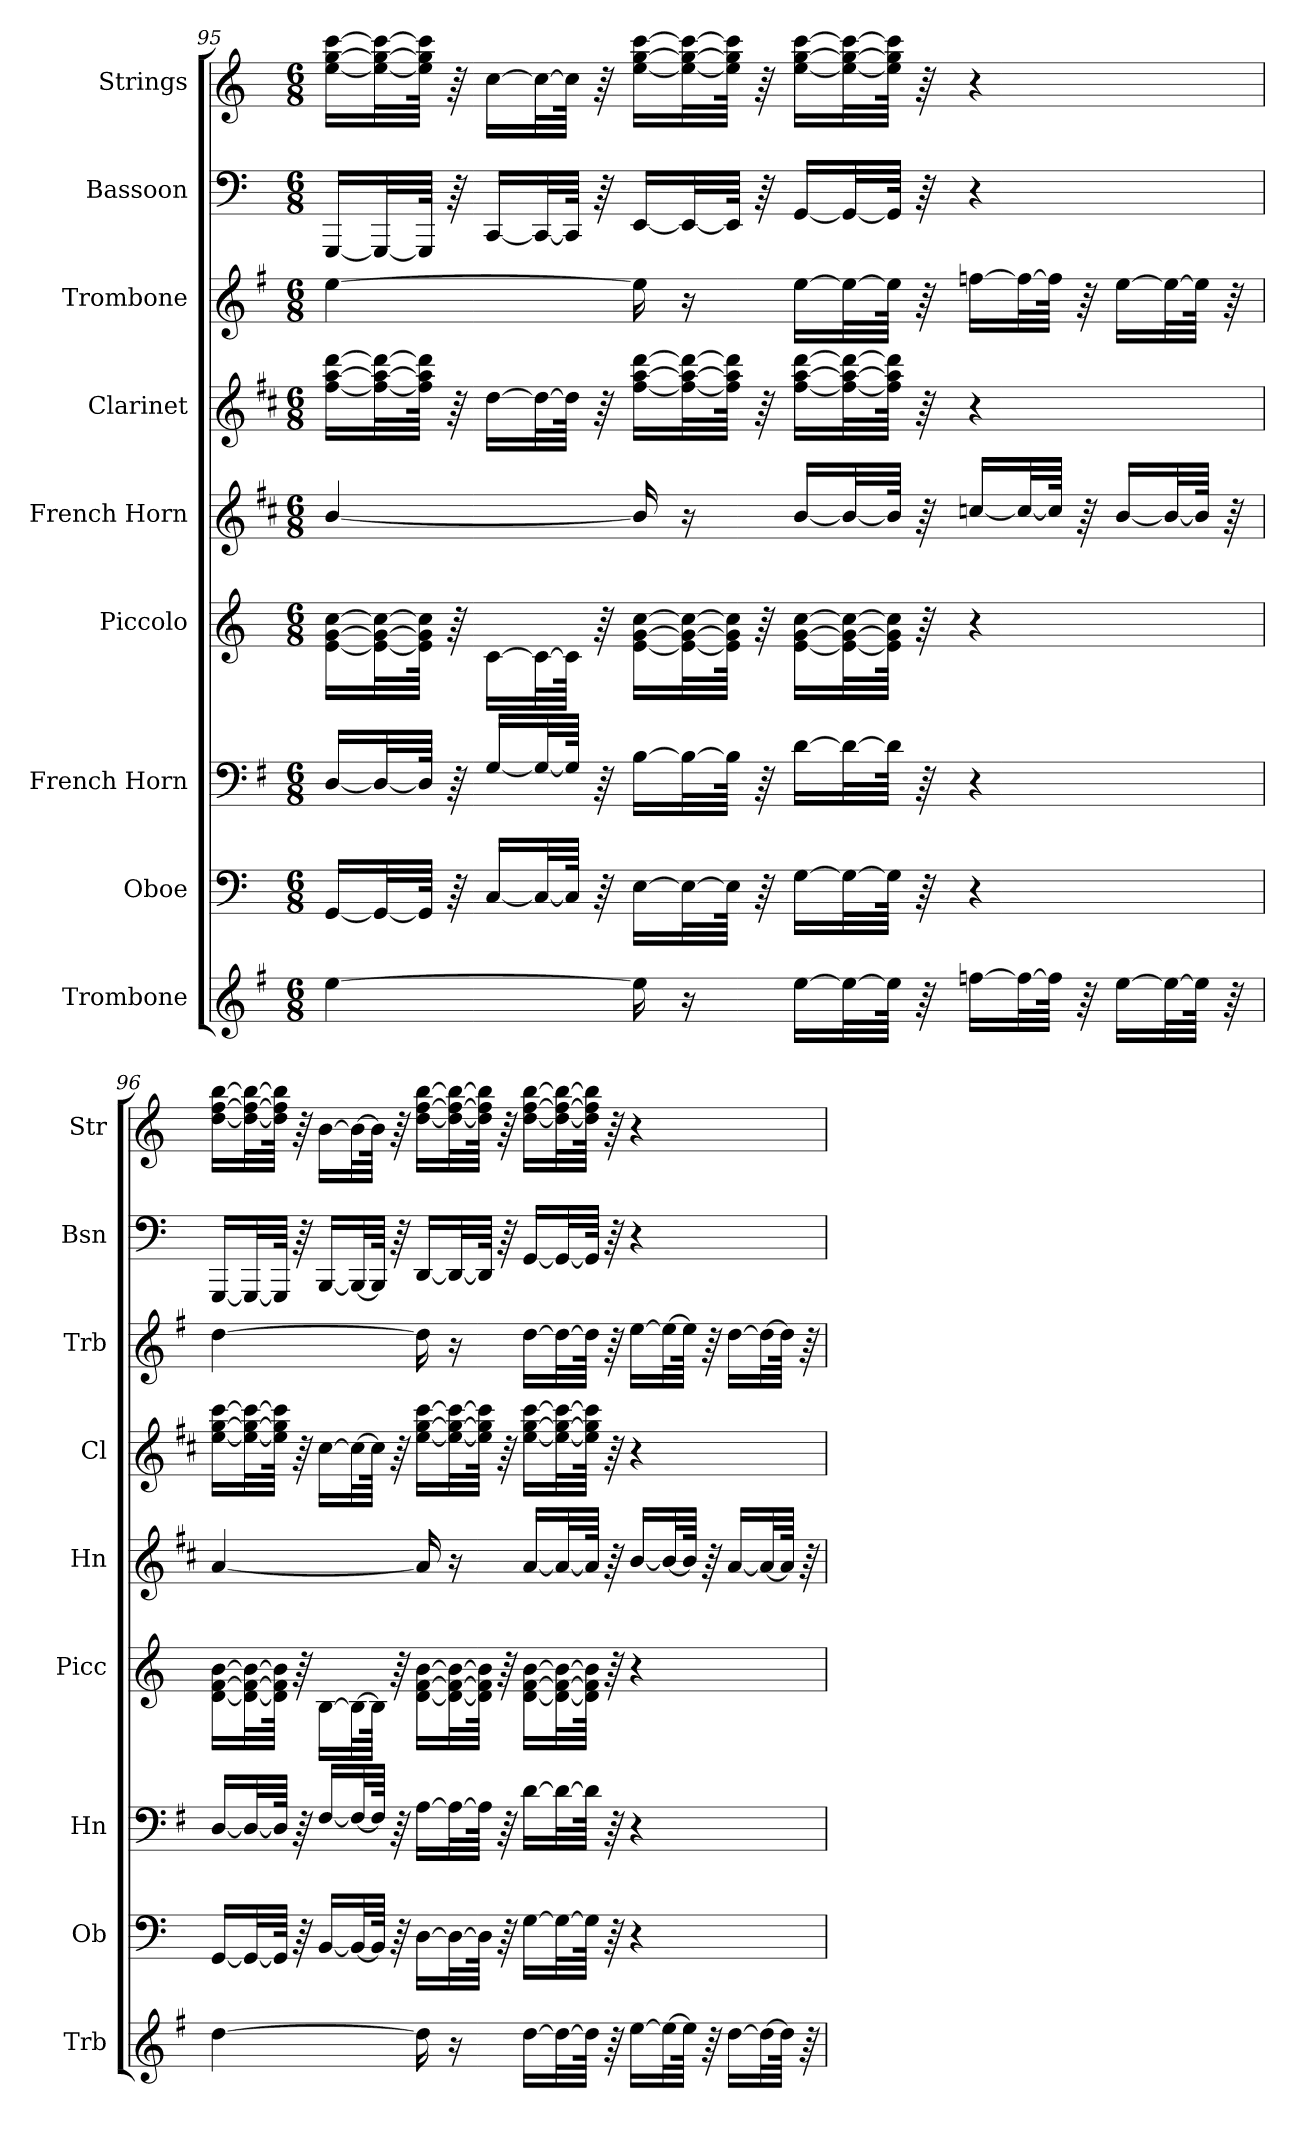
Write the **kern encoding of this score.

**kern	**kern	**kern	**kern	**kern	**kern	**kern	**kern	**kern
*part9	*part8	*part7	*part6	*part5	*part4	*part3	*part2	*part1
*staff9	*staff8	*staff7	*staff6	*staff5	*staff4	*staff3	*staff2	*staff1
*I"Trombone	*I"Oboe	*I"French Horn	*I"Piccolo	*I"French Horn	*I"Clarinet	*I"Trombone	*I"Bassoon	*I"Strings
*I'Trb	*I'Ob	*I'Hn	*I'Picc	*I'Hn	*I'Cl	*I'Trb	*I'Bsn	*I'Str
!!LO:PB:g=z
*clefG2	*clefF4	*clefF4	*clefG2	*clefG2	*clefG2	*clefG2	*clefF4	*clefG2
*	*	*ITrd4c7	*ITrd-7c-12	*ITrd4c7	*ITrd1c2	*	*	*
*k[f#]	*k[]	*k[]	*k[]	*k[f#]	*k[]	*k[f#]	*k[]	*k[]
*M6/8	*M6/8	*M6/8	*M6/8	*M6/8	*M6/8	*M6/8	*M6/8	*M6/8
=95	=95	=95	=95	=95	=95	=95	=95	=95
[4ee\	[16GG/LL	[16GG/LL	[16ee\ [16gg\ [16ccc\LL	[4e/	[16ee\ [16gg\ [16ccc\LL	[4ee\	[16GGG/LL	[16ee\ [16gg\ [16ccc\LL
.	32GG/L_	32GG/L_	32ee\_ 32gg\_ 32ccc\_L	.	32ee\_ 32gg\_ 32ccc\_L	.	32GGG/L_	32ee\_ 32gg\_ 32ccc\_L
.	64GG/JJJk]	64GG/JJJk]	64ee\] 64gg\] 64ccc\]JJJk	.	64ee\] 64gg\] 64ccc\]JJJk	.	64GGG/JJJk]	64ee\] 64gg\] 64ccc\]JJJk
.	64r	64r	64r	.	64r	.	64r	64r
.	[16C/LL	[16C/LL	[16cc\LL	.	[16cc\LL	.	[16CC/LL	[16cc\LL
.	32C/L_	32C/L_	32cc\L_	.	32cc\L_	.	32CC/L_	32cc\L_
.	64C/JJJk]	64C/JJJk]	64cc\JJJk]	.	64cc\JJJk]	.	64CC/JJJk]	64cc\JJJk]
.	64r	64r	64r	.	64r	.	64r	64r
16ee\]	[16E\LL	[16E\LL	[16ee\ [16gg\ [16ccc\LL	16e/]	[16ee\ [16gg\ [16ccc\LL	16ee\]	[16EE/LL	[16ee\ [16gg\ [16ccc\LL
16r	32E\L_	32E\L_	32ee\_ 32gg\_ 32ccc\_L	16r	32ee\_ 32gg\_ 32ccc\_L	16r	32EE/L_	32ee\_ 32gg\_ 32ccc\_L
.	64E\JJJk]	64E\JJJk]	64ee\] 64gg\] 64ccc\]JJJk	.	64ee\] 64gg\] 64ccc\]JJJk	.	64EE/JJJk]	64ee\] 64gg\] 64ccc\]JJJk
.	64r	64r	64r	.	64r	.	64r	64r
[16ee\LL	[16G\LL	[16G\LL	[16ee\ [16gg\ [16ccc\LL	[16e/LL	[16ee\ [16gg\ [16ccc\LL	[16ee\LL	[16GG/LL	[16ee\ [16gg\ [16ccc\LL
32ee\L_	32G\L_	32G\L_	32ee\_ 32gg\_ 32ccc\_L	32e/L_	32ee\_ 32gg\_ 32ccc\_L	32ee\L_	32GG/L_	32ee\_ 32gg\_ 32ccc\_L
64ee\JJJk]	64G\JJJk]	64G\JJJk]	64ee\] 64gg\] 64ccc\]JJJk	64e/JJJk]	64ee\] 64gg\] 64ccc\]JJJk	64ee\JJJk]	64GG/JJJk]	64ee\] 64gg\] 64ccc\]JJJk
64r	64r	64r	64r	64r	64r	64r	64r	64r
[16ffn\LL	4r	4r	4r	[16fn/LL	4r	[16ffn\LL	4r	4r
32ff\L_	.	.	.	32f/L_	.	32ff\L_	.	.
64ff\JJJk]	.	.	.	64f/JJJk]	.	64ff\JJJk]	.	.
64r	.	.	.	64r	.	64r	.	.
[16ee\LL	.	.	.	[16e/LL	.	[16ee\LL	.	.
32ee\L_	.	.	.	32e/L_	.	32ee\L_	.	.
64ee\JJJk]	.	.	.	64e/JJJk]	.	64ee\JJJk]	.	.
64r	.	.	.	64r	.	64r	.	.
!!LO:PB:g=z
=96	=96	=96	=96	=96	=96	=96	=96	=96
[4dd\	[16GG/LL	[16GG/LL	[16dd\ [16ff\ [16bb\LL	[4d/	[16dd\ [16ff\ [16bb\LL	[4dd\	[16GGG/LL	[16dd\ [16ff\ [16bb\LL
.	32GG/L_	32GG/L_	32dd\_ 32ff\_ 32bb\_L	.	32dd\_ 32ff\_ 32bb\_L	.	32GGG/L_	32dd\_ 32ff\_ 32bb\_L
.	64GG/JJJk]	64GG/JJJk]	64dd\] 64ff\] 64bb\]JJJk	.	64dd\] 64ff\] 64bb\]JJJk	.	64GGG/JJJk]	64dd\] 64ff\] 64bb\]JJJk
.	64r	64r	64r	.	64r	.	64r	64r
.	[16BB/LL	[16BB/LL	[16b\LL	.	[16b\LL	.	[16BBB/LL	[16b\LL
.	32BB/L_	32BB/L_	32b\L_	.	32b\L_	.	32BBB/L_	32b\L_
.	64BB/JJJk]	64BB/JJJk]	64b\JJJk]	.	64b\JJJk]	.	64BBB/JJJk]	64b\JJJk]
.	64r	64r	64r	.	64r	.	64r	64r
16dd\]	[16D\LL	[16D\LL	[16dd\ [16ff\ [16bb\LL	16d/]	[16dd\ [16ff\ [16bb\LL	16dd\]	[16DD/LL	[16dd\ [16ff\ [16bb\LL
16r	32D\L_	32D\L_	32dd\_ 32ff\_ 32bb\_L	16r	32dd\_ 32ff\_ 32bb\_L	16r	32DD/L_	32dd\_ 32ff\_ 32bb\_L
.	64D\JJJk]	64D\JJJk]	64dd\] 64ff\] 64bb\]JJJk	.	64dd\] 64ff\] 64bb\]JJJk	.	64DD/JJJk]	64dd\] 64ff\] 64bb\]JJJk
.	64r	64r	64r	.	64r	.	64r	64r
[16dd\LL	[16G\LL	[16G\LL	[16dd\ [16ff\ [16bb\LL	[16d/LL	[16dd\ [16ff\ [16bb\LL	[16dd\LL	[16GG/LL	[16dd\ [16ff\ [16bb\LL
32dd\L_	32G\L_	32G\L_	32dd\_ 32ff\_ 32bb\_L	32d/L_	32dd\_ 32ff\_ 32bb\_L	32dd\L_	32GG/L_	32dd\_ 32ff\_ 32bb\_L
64dd\JJJk]	64G\JJJk]	64G\JJJk]	64dd\] 64ff\] 64bb\]JJJk	64d/JJJk]	64dd\] 64ff\] 64bb\]JJJk	64dd\JJJk]	64GG/JJJk]	64dd\] 64ff\] 64bb\]JJJk
64r	64r	64r	64r	64r	64r	64r	64r	64r
[16ee\LL	4r	4r	4r	[16e/LL	4r	[16ee\LL	4r	4r
32ee\L_	.	.	.	32e/L_	.	32ee\L_	.	.
64ee\JJJk]	.	.	.	64e/JJJk]	.	64ee\JJJk]	.	.
64r	.	.	.	64r	.	64r	.	.
[16dd\LL	.	.	.	[16d/LL	.	[16dd\LL	.	.
32dd\L_	.	.	.	32d/L_	.	32dd\L_	.	.
64dd\JJJk]	.	.	.	64d/JJJk]	.	64dd\JJJk]	.	.
64r	.	.	.	64r	.	64r	.	.
=	=	=	=	=	=	=	=	=
*-	*-	*-	*-	*-	*-	*-	*-	*-
